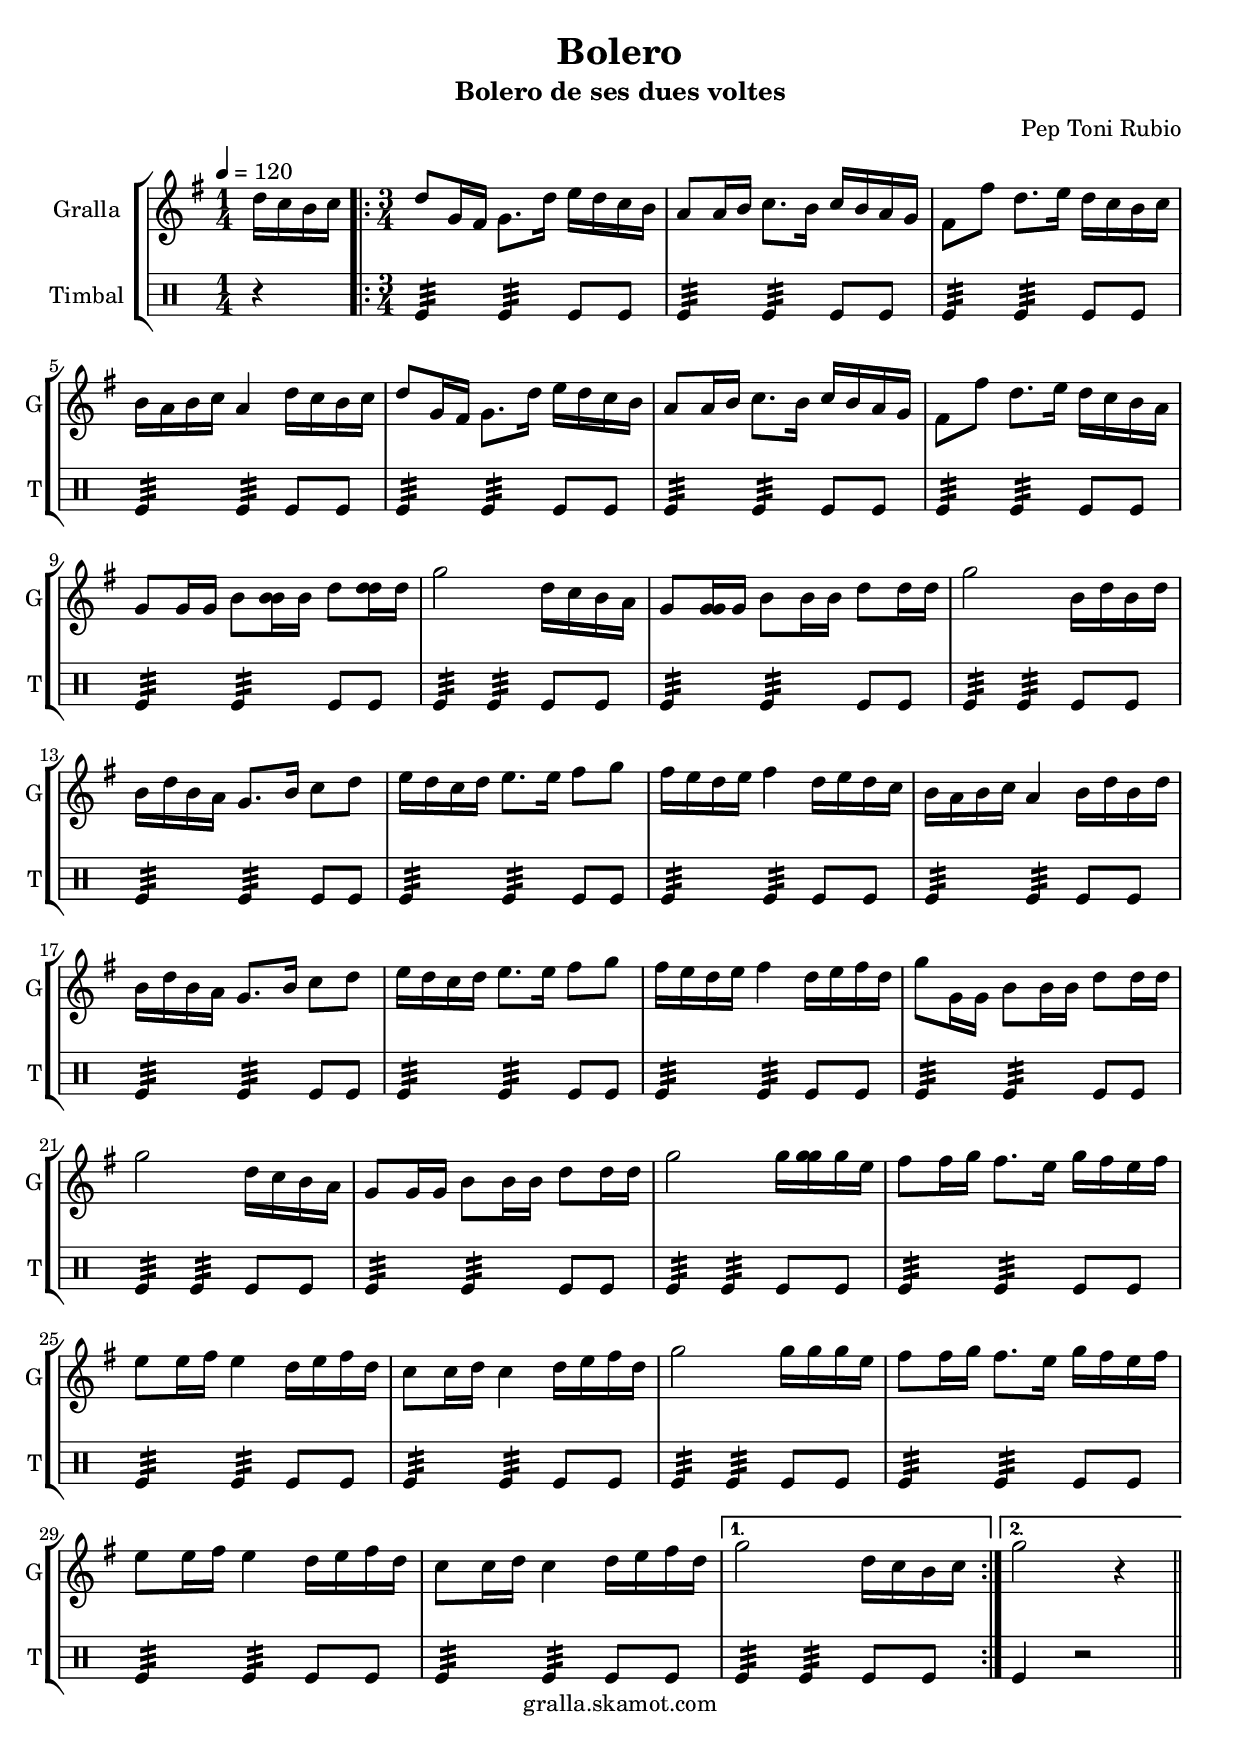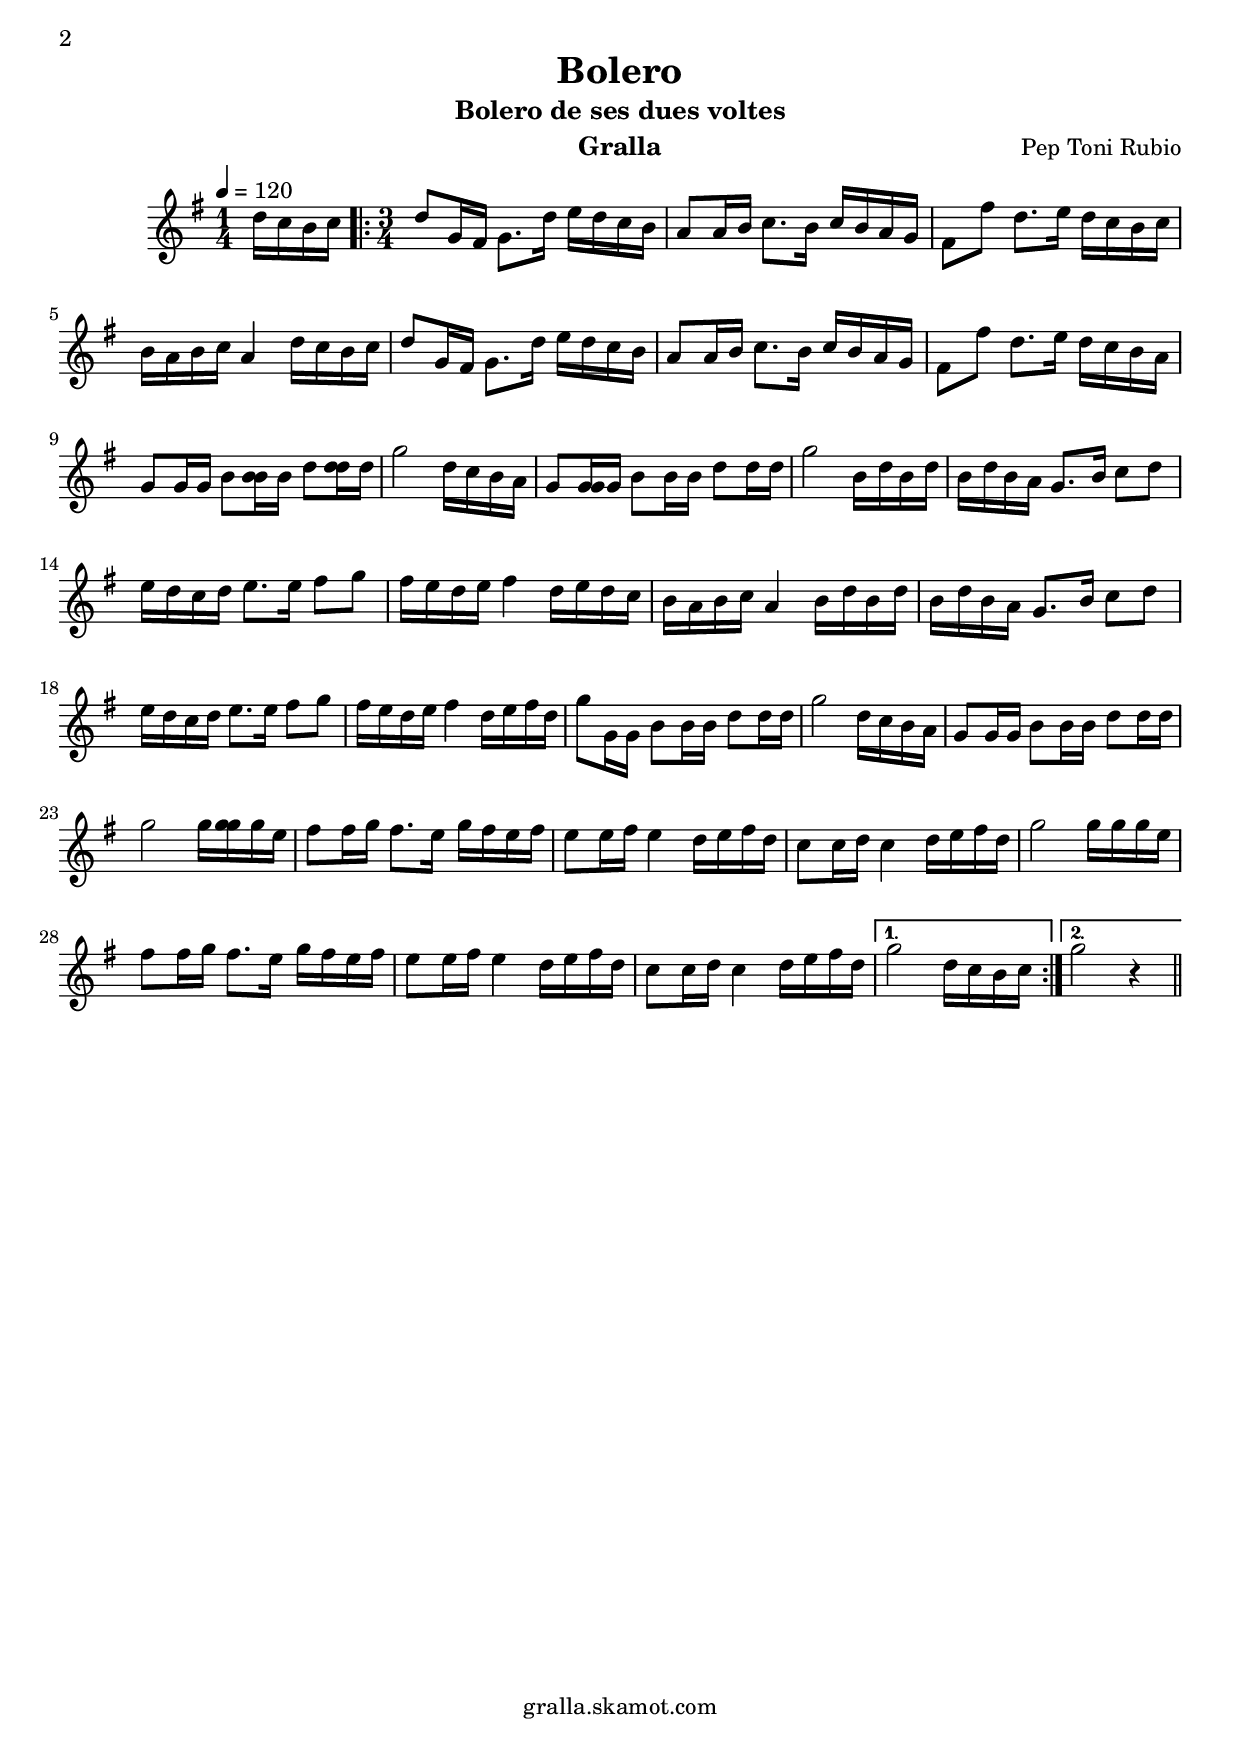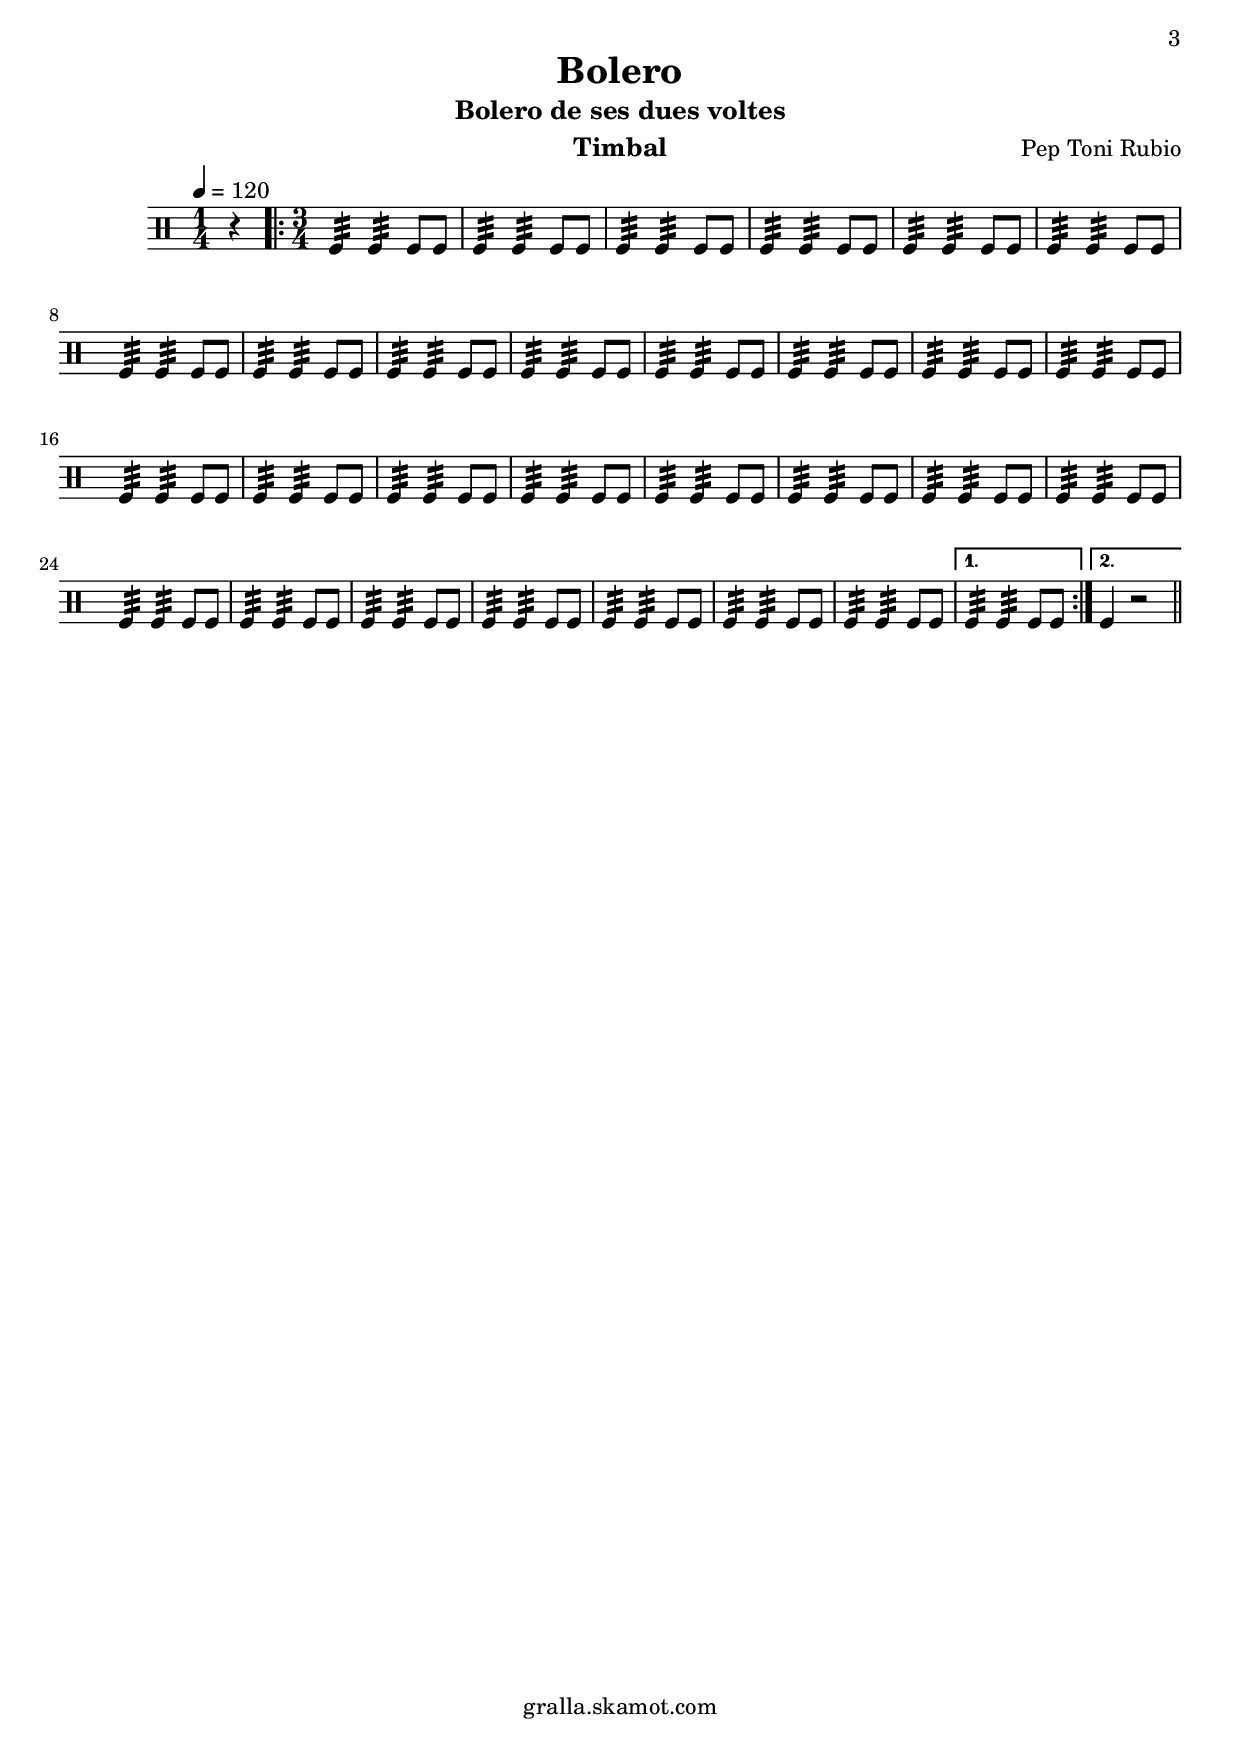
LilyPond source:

\version "2.16.2"

\header {
  dedication=""
  title="Bolero"
  subtitle="Bolero de ses dues voltes"
  subsubtitle=""
  poet=""
  meter=""
  piece=""
  composer="Pep Toni Rubio"
  arranger=""
  opus=""
  instrument=""
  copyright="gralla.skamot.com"
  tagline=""
}

liniaroAa =
\relative d''
{
  \tempo 4=120
  \clef treble
  \key g \major
  \time 1/4
  d16 c b c  |
  \time 3/4   \repeat volta 2 { d8 g,16 fis g8. d'16 e d c b  |
  a8 a16 b c8. b16 c b a g  |
  fis8 fis' d8. e16 d c b c  |
  %05
  b16 a b c a4 d16 c b c  |
  d8 g,16 fis g8. d'16 e d c b  |
  a8 a16 b c8. b16 c b a g  |
  fis8 fis' d8. e16 d c b a  |
  g8 g16 g b8 <b b>16 b d8 <d d>16 d  |
  %10
  g2 d16 c b a  |
  g8 <g g>16 g b8 b16 b d8 d16 d  |
  g2 b,16 d b d  |
  b16 d b a g8. b16 c8 d  |
  e16 d c d e8. e16 fis8 g  |
  %15
  fis16 e d e fis4 d16 e d c  |
  b16 a b c a4 b16 d b d  |
  b16 d b a g8. b16 c8 d  |
  e16 d c d e8. e16 fis8 g  |
  fis16 e d e fis4 d16 e fis d  |
  %20
  g8 g,16 g b8 b16 b d8 d16 d  |
  g2 d16 c b a  |
  g8 g16 g b8 b16 b d8 d16 d  |
  g2 g16 <g g> g e  |
  fis8 fis16 g fis8. e16 g fis e fis  |
  %25
  e8 e16 fis e4 d16 e fis d  |
  c8 c16 d c4 d16 e fis d  |
  g2 g16 g g e  |
  fis8 fis16 g fis8. e16 g fis e fis  |
  e8 e16 fis e4 d16 e fis d  |
  %30
  c8 c16 d c4 d16 e fis d }
  \alternative { { g2 d16 c b c }
  { g'2 r4 } } \bar "||" % kompletite
}

liniaroAb =
\drummode
{
  \tempo 4=120
  \time 1/4
  r4  |
  \time 3/4   \repeat volta 2 { tomfl4:32 tomfl:32 tomfl8 tomfl  |
  tomfl4:32 tomfl:32 tomfl8 tomfl  |
  tomfl4:32 tomfl:32 tomfl8 tomfl  |
  %05
  tomfl4:32 tomfl:32 tomfl8 tomfl  |
  tomfl4:32 tomfl:32 tomfl8 tomfl  |
  tomfl4:32 tomfl:32 tomfl8 tomfl  |
  tomfl4:32 tomfl:32 tomfl8 tomfl  |
  tomfl4:32 tomfl:32 tomfl8 tomfl  |
  %10
  tomfl4:32 tomfl:32 tomfl8 tomfl  |
  tomfl4:32 tomfl:32 tomfl8 tomfl  |
  tomfl4:32 tomfl:32 tomfl8 tomfl  |
  tomfl4:32 tomfl:32 tomfl8 tomfl  |
  tomfl4:32 tomfl:32 tomfl8 tomfl  |
  %15
  tomfl4:32 tomfl:32 tomfl8 tomfl  |
  tomfl4:32 tomfl:32 tomfl8 tomfl  |
  tomfl4:32 tomfl:32 tomfl8 tomfl  |
  tomfl4:32 tomfl:32 tomfl8 tomfl  |
  tomfl4:32 tomfl:32 tomfl8 tomfl  |
  %20
  tomfl4:32 tomfl:32 tomfl8 tomfl  |
  tomfl4:32 tomfl:32 tomfl8 tomfl  |
  tomfl4:32 tomfl:32 tomfl8 tomfl  |
  tomfl4:32 tomfl:32 tomfl8 tomfl  |
  tomfl4:32 tomfl:32 tomfl8 tomfl  |
  %25
  tomfl4:32 tomfl:32 tomfl8 tomfl  |
  tomfl4:32 tomfl:32 tomfl8 tomfl  |
  tomfl4:32 tomfl:32 tomfl8 tomfl  |
  tomfl4:32 tomfl:32 tomfl8 tomfl  |
  tomfl4:32 tomfl:32 tomfl8 tomfl  |
  %30
  tomfl4:32 tomfl:32 tomfl8 tomfl }
  \alternative { { tomfl4:32 tomfl:32 tomfl8 tomfl }
  { tomfl4 r2 } } \bar "||" % kompletite
}

\bookpart {
  \score {
    \new StaffGroup {
      \override Score.RehearsalMark #'self-alignment-X = #LEFT
      <<
        \new Staff \with {instrumentName = #"Gralla" shortInstrumentName = #"G"} \liniaroAa
        \new DrumStaff \with {instrumentName = #"Timbal" shortInstrumentName = #"T"} \liniaroAb
      >>
    }
    \layout {}
  }
  \score { \unfoldRepeats
    \new StaffGroup {
      \override Score.RehearsalMark #'self-alignment-X = #LEFT
      <<
        \new Staff \with {instrumentName = #"Gralla" shortInstrumentName = #"G"} \liniaroAa
        \new DrumStaff \with {instrumentName = #"Timbal" shortInstrumentName = #"T"} \liniaroAb
      >>
    }
    \midi {
      \set Staff.midiInstrument = "oboe"
      \set DrumStaff.midiInstrument = "drums"
    }
  }
}

\bookpart {
  \header {instrument="Gralla"}
  \score {
    \new StaffGroup {
      \override Score.RehearsalMark #'self-alignment-X = #LEFT
      <<
        \new Staff \liniaroAa
      >>
    }
    \layout {}
  }
  \score { \unfoldRepeats
    \new StaffGroup {
      \override Score.RehearsalMark #'self-alignment-X = #LEFT
      <<
        \new Staff \liniaroAa
      >>
    }
    \midi {
      \set Staff.midiInstrument = "oboe"
      \set DrumStaff.midiInstrument = "drums"
    }
  }
}

\bookpart {
  \header {instrument="Timbal"}
  \score {
    \new StaffGroup {
      \override Score.RehearsalMark #'self-alignment-X = #LEFT
      <<
        \new DrumStaff \liniaroAb
      >>
    }
    \layout {}
  }
  \score { \unfoldRepeats
    \new StaffGroup {
      \override Score.RehearsalMark #'self-alignment-X = #LEFT
      <<
        \new DrumStaff \liniaroAb
      >>
    }
    \midi {
      \set Staff.midiInstrument = "oboe"
      \set DrumStaff.midiInstrument = "drums"
    }
  }
}

